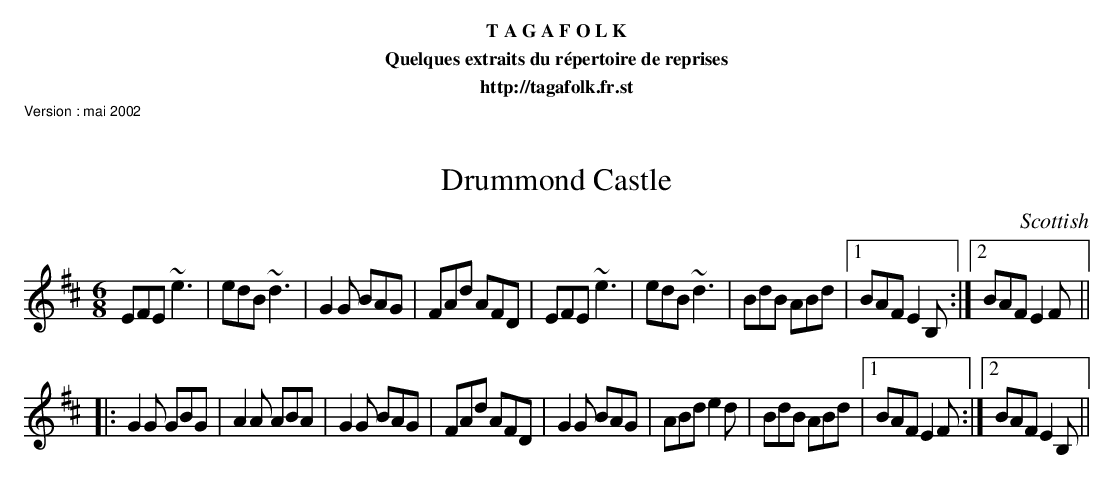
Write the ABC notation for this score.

X:1
T:Drummond Castle
O:Scottish
M:6/8
K:D
EFE ~e3|edB ~d3|G2G BAG|FAd AFD|EFE ~e3|edB ~d3|BdB ABd|1 BAF E2B,:|2 BAF E2F||
|:G2G GBG|A2A ABA|G2G BAG|FAd AFD|G2G BAG|ABd e2d|BdB ABd|1 BAF E2F:|2 BAF E2B,||
